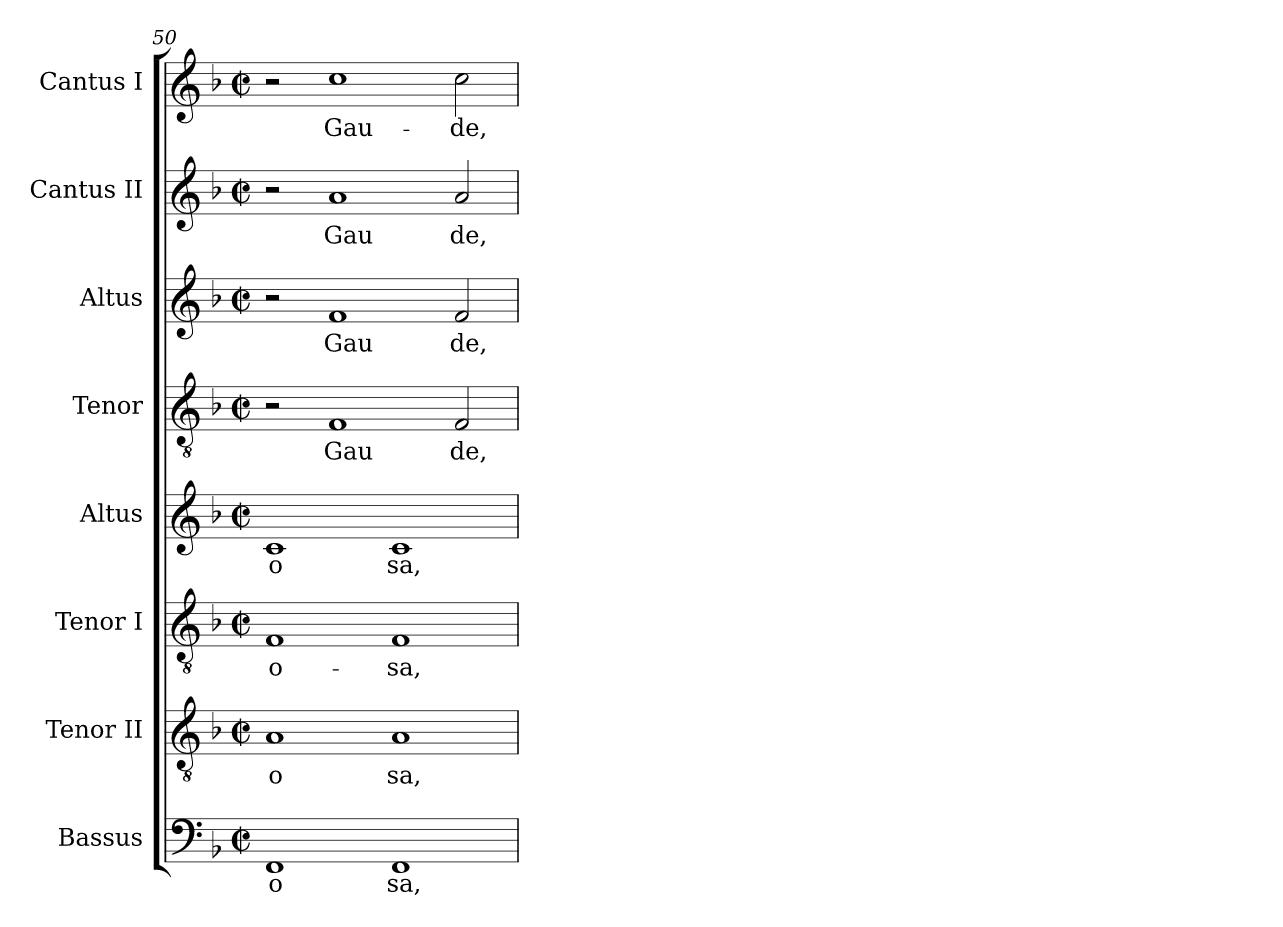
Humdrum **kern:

**kern	**text	**kern	**text	**kern	**text	**kern	**text	**kern	**text	**kern	**text	**kern	**text	**kern	**text
*part8	*part8	*part7	*part7	*part6	*part6	*part5	*part5	*part4	*part4	*part3	*part3	*part2	*part2	*part1	*part1
*staff8	*staff8	*staff7	*staff7	*staff6	*staff6	*staff5	*staff5	*staff4	*staff4	*staff3	*staff3	*staff2	*staff2	*staff1	*staff1
*I"Bassus	*	*I"Tenor II	*	*I"Tenor I	*	*I"Altus	*	*I"Tenor	*	*I"Altus	*	*I"Cantus II	*	*I"Cantus I	*
*clefF4	*	*clefGv2	*	*clefGv2	*	*clefG2	*	*clefGv2	*	*clefG2	*	*clefG2	*	*clefG2	*
*k[b-]	*	*k[b-]	*	*k[b-]	*	*k[b-]	*	*k[b-]	*	*k[b-]	*	*k[b-]	*	*k[b-]	*
*F:	*	*F:	*	*F:	*	*F:	*	*F:	*	*F:	*	*F:	*	*F:	*
*M2/2	*	*M2/2	*	*M2/2	*	*M2/2	*	*M2/2	*	*M2/2	*	*M2/2	*	*M2/2	*
*met(c|)	*	*met(c|)	*	*met(c|)	*	*met(c|)	*	*met(c|)	*	*met(c|)	*	*met(c|)	*	*met(c|)	*
=50	=50	=50	=50	=50	=50	=50	=50	=50	=50	=50	=50	=50	=50	=50	=50
!	!LO:LY:b:cj	!	!LO:LY:b:cj	!	!LO:LY:b:cj	!	!LO:LY:b:cj	!	!	!	!	!	!	!	!
1FF	o	1A	o	1F	-o-	1c	o	2r	.	2r	.	2r	.	2r	.
!	!	!	!	!	!	!	!	!	!LO:LY:b:cj	!	!LO:LY:b:cj	!	!LO:LY:b:cj	!	!LO:LY:b:cj
.	.	.	.	.	.	.	.	1F	Gau	1f	Gau	1a	Gau	1cc	Gau-
!	!LO:LY:b:cj	!	!LO:LY:b:cj	!	!LO:LY:b:cj	!	!LO:LY:b:cj	!	!	!	!	!	!	!	!
1FF	sa,	1A	sa,	1F	-sa,	1c	sa,	.	.	.	.	.	.	.	.
!	!	!	!	!	!	!	!	!	!LO:LY:b:cj	!	!LO:LY:b:cj	!	!LO:LY:b:cj	!	!LO:LY:b:cj
.	.	.	.	.	.	.	.	2F/	de,	2f/	de,	2a/	de,	2cc\	-de,
=	=	=	=	=	=	=	=	=	=	=	=	=	=	=	=
*-	*-	*-	*-	*-	*-	*-	*-	*-	*-	*-	*-	*-	*-	*-	*-
